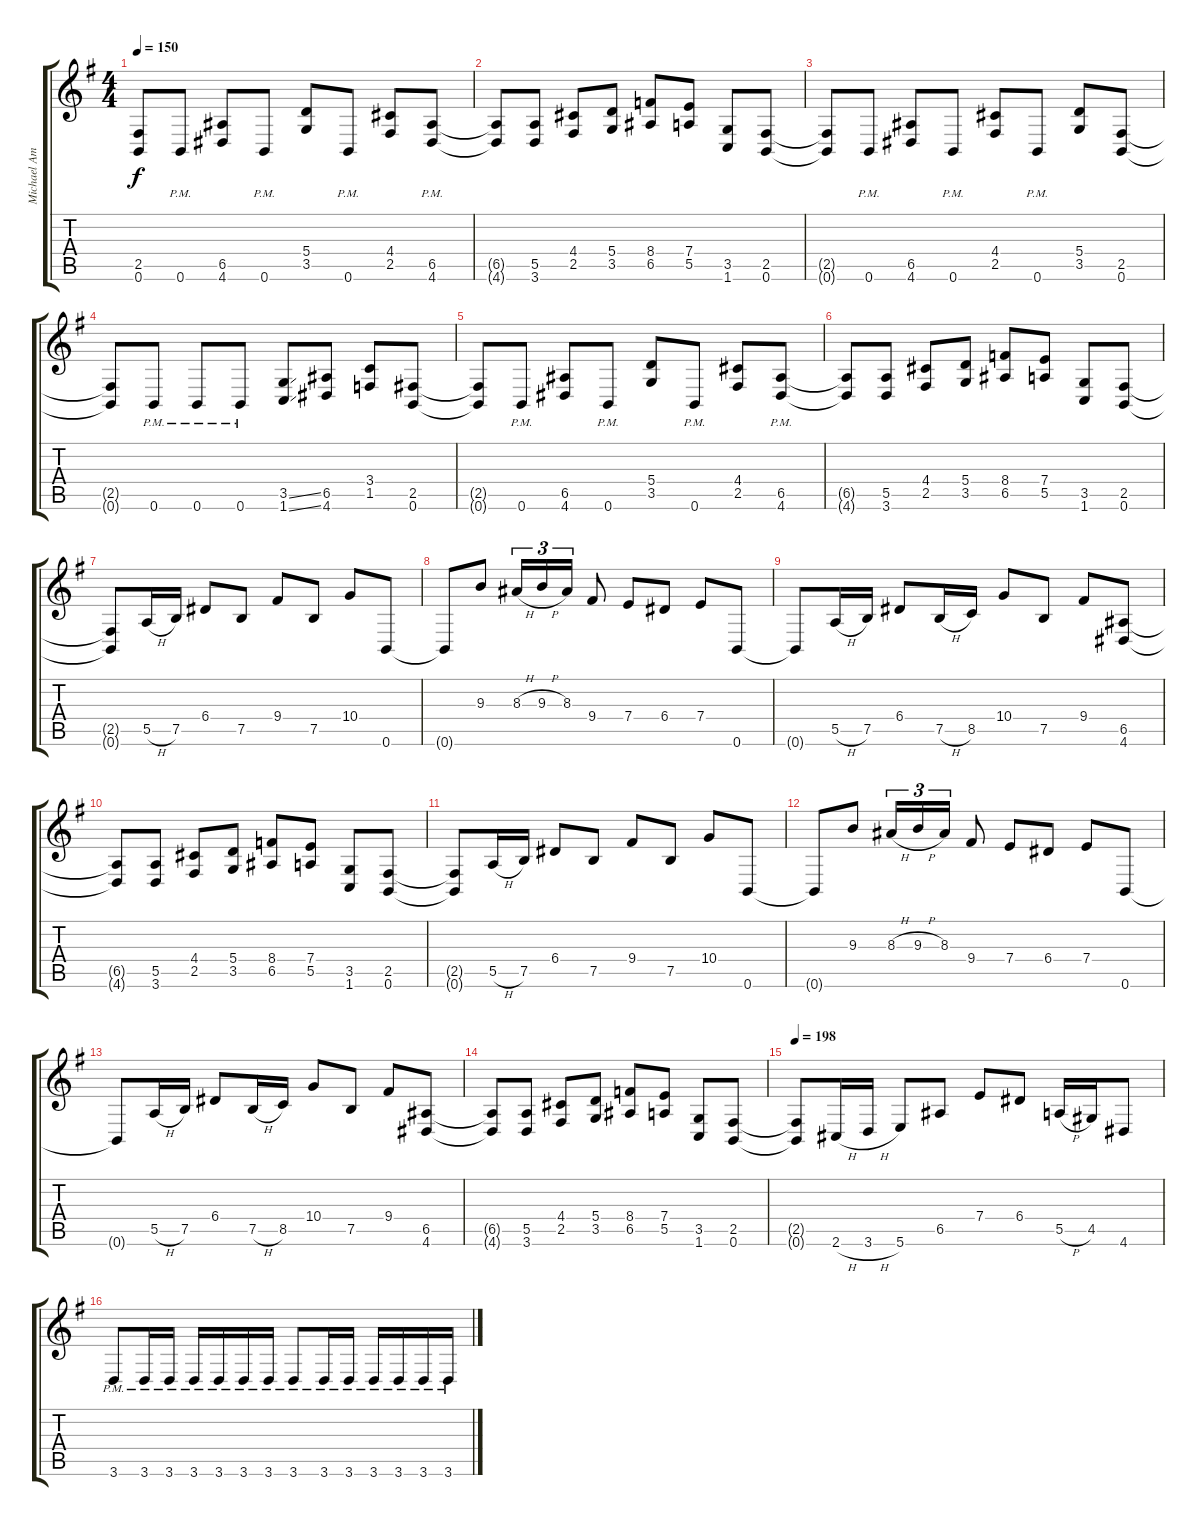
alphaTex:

\track ("Michael Amott (Rhythm)" "Michael Am") {instrument distortionguitar}
\staff {score tabs}
\tuning (B3 Gb3 D3 A2 E2 B1) {hide}
\ts (4 4)
\tempo 150
\clef g2
\ks g
(2.5{t} 0.6{t}).8{dy f} 0.6{pm}.8 (6.5 4.6).8 0.6{pm}.8 (5.4 3.5).8 0.6{pm}.8 (4.4 2.5).8 (6.5{pm} 4.6{pm}).8 |
(6.5{t} 4.6{t}).8 (5.5 3.6).8 (4.4 2.5).8 (5.4 3.5).8 (8.4 6.5).8 (7.4 5.5).8 (3.5 1.6).8 (2.5 0.6).8 |
(2.5{t} 0.6{t}).8 0.6{pm}.8 (6.5 4.6).8 0.6{pm}.8 (4.4 2.5).8 0.6{pm}.8 (5.4 3.5).8 (2.5 0.6).8 |
(2.5{t} 0.6{t}).8 0.6{pm}.8 0.6{pm}.8 0.6{pm}.8 (3.5{ss} 1.6{ss}).8 (6.5 4.6).8 (3.4 1.5).8 (2.5 0.6).8 |
(2.5{t} 0.6{t}).8 0.6{pm}.8 (6.5 4.6).8 0.6{pm}.8 (5.4 3.5).8 0.6{pm}.8 (4.4 2.5).8 (6.5{pm} 4.6{pm}).8 |
(6.5{t} 4.6{t}).8 (5.5 3.6).8 (4.4 2.5).8 (5.4 3.5).8 (8.4 6.5).8 (7.4 5.5).8 (3.5 1.6).8 (2.5 0.6).8 |
(2.5{t} 0.6{t}).8 5.5{h}.16 7.5.16 6.4.8 7.5.8 9.4.8 7.5.8 10.4.8 0.6.8 |
0.6{t}.8 9.3.8 8.3{h}.16{tu (3 2)} 9.3{h}.16{tu (3 2)} 8.3.16{tu (3 2)} 9.4.8 7.4.8 6.4.8 7.4.8 0.6.8 |
0.6{t}.8 5.5{h}.16 7.5.16 6.4.8 7.5{h}.16 8.5.16 10.4.8 7.5.8 9.4.8 (6.5 4.6).8 |
(6.5{t} 4.6{t}).8 (5.5 3.6).8 (4.4 2.5).8 (5.4 3.5).8 (8.4 6.5).8 (7.4 5.5).8 (3.5 1.6).8 (2.5 0.6).8 |
(2.5{t} 0.6{t}).8 5.5{h}.16 7.5.16 6.4.8 7.5.8 9.4.8 7.5.8 10.4.8 0.6.8 |
0.6{t}.8 9.3.8 8.3{h}.16{tu (3 2)} 9.3{h}.16{tu (3 2)} 8.3.16{tu (3 2)} 9.4.8 7.4.8 6.4.8 7.4.8 0.6.8 |
0.6{t}.8 5.5{h}.16 7.5.16 6.4.8 7.5{h}.16 8.5.16 10.4.8 7.5.8 9.4.8 (6.5 4.6).8 |
(6.5{t} 4.6{t}).8 (5.5 3.6).8 (4.4 2.5).8 (5.4 3.5).8 (8.4 6.5).8 (7.4 5.5).8 (3.5 1.6).8 (2.5 0.6).8 |
\tempo 198
(2.5{t} 0.6{t}).8 2.6{h}.16 3.6{h}.16 5.6.8 6.5.8 7.4.8 6.4.8 5.5{h}.16 4.5.16 4.6.8 |
3.6{pm}.8 3.6{pm}.16 3.6{pm}.16 3.6{pm}.16 3.6{pm}.16 3.6{pm}.16 3.6{pm}.16 3.6{pm}.8 3.6{pm}.16 3.6{pm}.16 3.6{pm}.16 3.6{pm}.16 3.6{pm}.16 3.6{pm}.16
